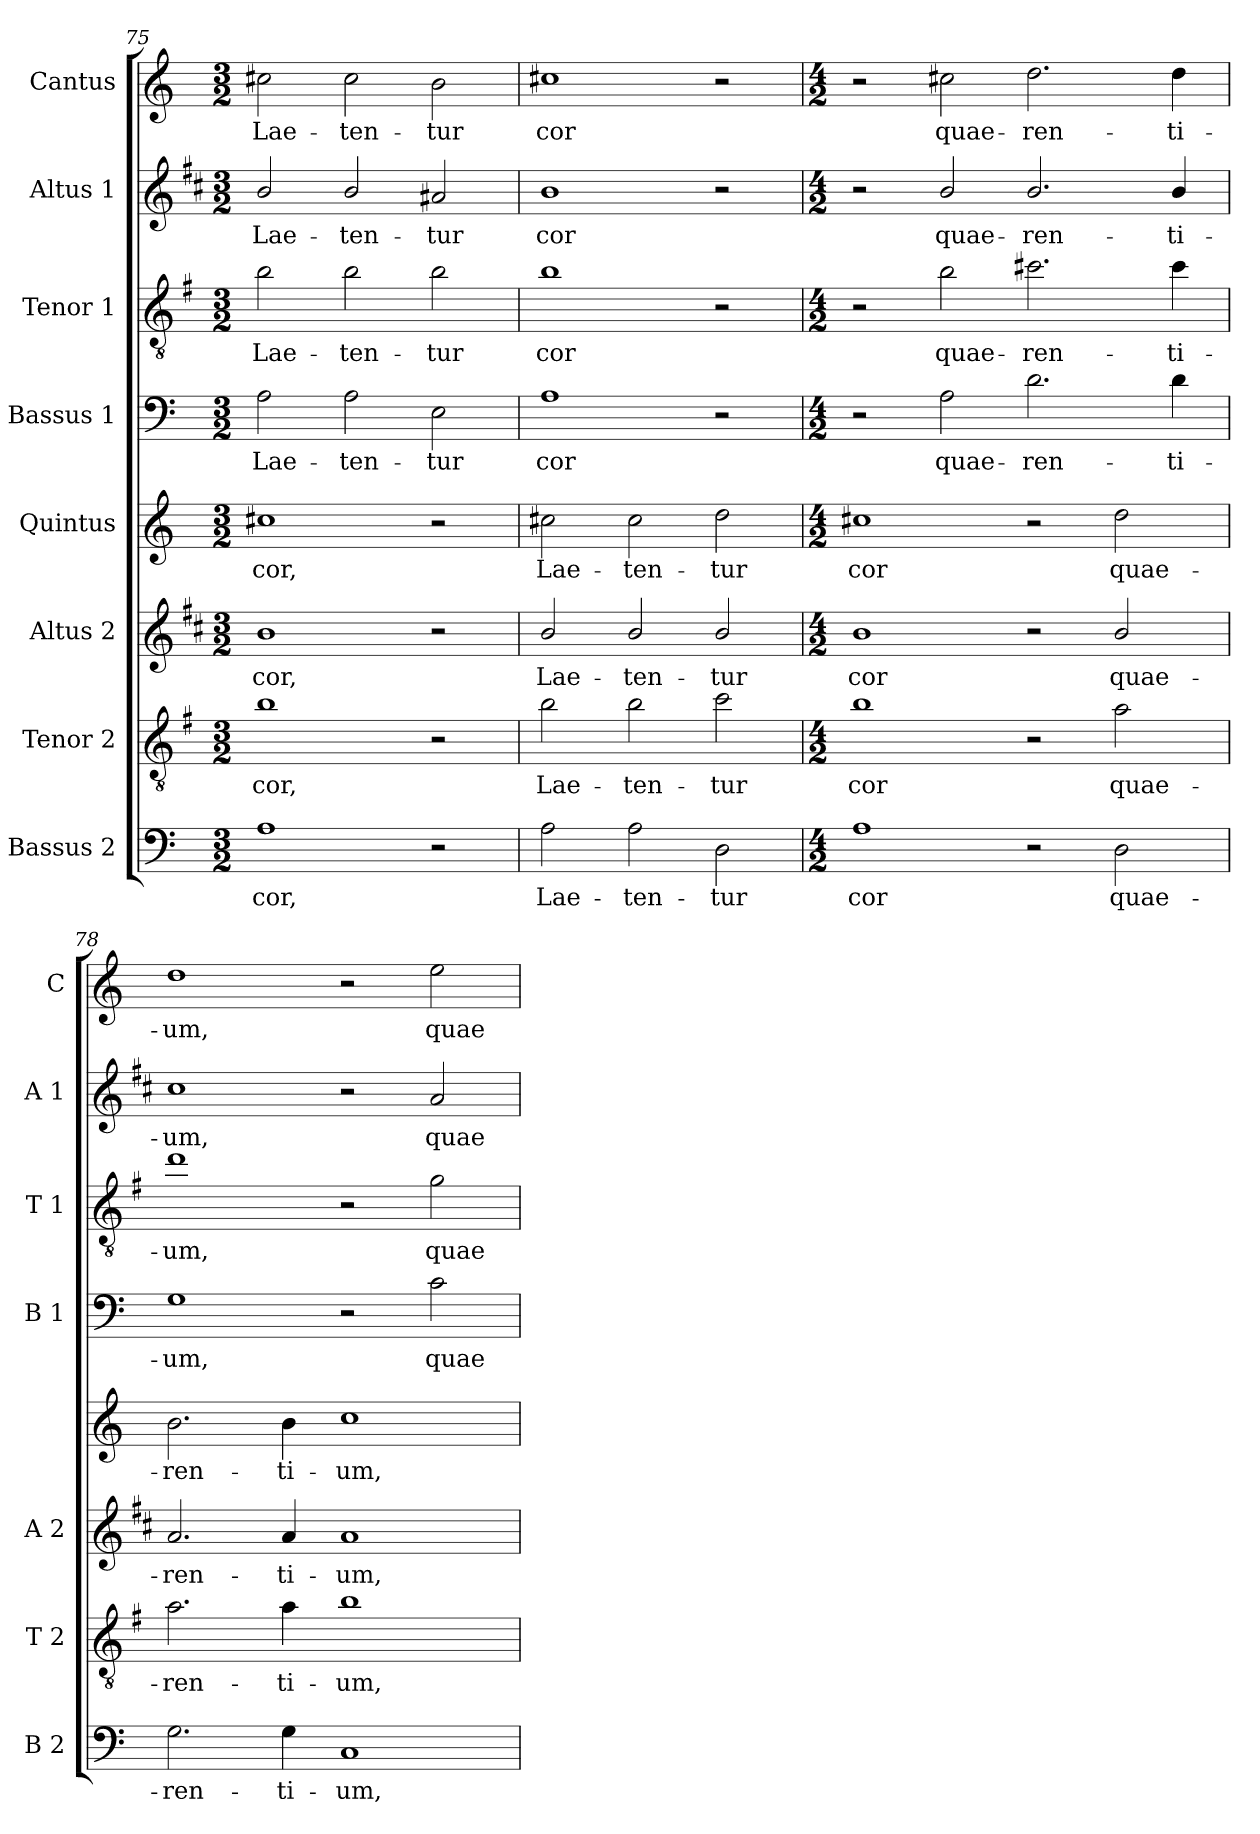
**kern	**text	**kern	**text	**kern	**text	**kern	**text	**kern	**text	**kern	**text	**kern	**text	**kern	**text
*part8	*part8	*part7	*part7	*part6	*part6	*part5	*part5	*part4	*part4	*part3	*part3	*part2	*part2	*part1	*part1
*staff8	*staff8	*staff7	*staff7	*staff6	*staff6	*staff5	*staff5	*staff4	*staff4	*staff3	*staff3	*staff2	*staff2	*staff1	*staff1
*I"Bassus 2	*	*I"Tenor 2	*	*I"Altus 2	*	*I"Quintus	*	*I"Bassus 1	*	*I"Tenor 1	*	*I"Altus 1	*	*I"Cantus	*
*I'B 2	*	*I'T 2	*	*I'A 2	*	*	*	*I'B 1	*	*I'T 1	*	*I'A 1	*	*I'C	*
*clefF4	*	*clefGv2	*	*clefG2	*	*clefG2	*	*clefF4	*	*clefGv2	*	*clefG2	*	*clefG2	*
*	*	*ITrd4c7	*	*ITrd1c2	*	*	*	*	*	*ITrd4c7	*	*ITrd1c2	*	*	*
*k[]	*	*k[]	*	*k[]	*	*k[]	*	*k[]	*	*k[]	*	*k[]	*	*k[]	*
*C:	*	*C:	*	*C:	*	*C:	*	*C:	*	*C:	*	*C:	*	*C:	*
*M3/2	*	*M3/2	*	*M3/2	*	*M3/2	*	*M3/2	*	*M3/2	*	*M3/2	*	*M3/2	*
=75	=75	=75	=75	=75	=75	=75	=75	=75	=75	=75	=75	=75	=75	=75	=75
!	!LO:LY:b	!	!LO:LY:b	!	!LO:LY:b	!	!LO:LY:b	!	!LO:LY:b	!	!LO:LY:b	!	!LO:LY:b	!	!LO:LY:b
1A	cor,	1e	cor,	1a	cor,	1cc#X	cor,	2A\	Lae-	2e\	Lae-	2a/	Lae-	2cc#X\	Lae-
!	!	!	!	!	!	!	!	!	!LO:LY:b	!	!LO:LY:b	!	!LO:LY:b	!	!LO:LY:b
.	.	.	.	.	.	.	.	2A\	-ten-	2e\	-ten-	2a/	-ten-	2cc#\	-ten-
!	!	!	!	!	!	!	!	!	!LO:LY:b	!	!LO:LY:b	!	!LO:LY:b	!	!LO:LY:b
2r	.	2r	.	2r	.	2r	.	2E\	-tur	2e\	-tur	2g#X/	-tur	2b\	-tur
=76	=76	=76	=76	=76	=76	=76	=76	=76	=76	=76	=76	=76	=76	=76	=76
!	!LO:LY:b	!	!LO:LY:b	!	!LO:LY:b	!	!LO:LY:b	!	!LO:LY:b	!	!LO:LY:b	!	!LO:LY:b	!	!LO:LY:b
2A\	Lae-	2e\	Lae-	2a/	Lae-	2cc#X\	Lae-	1A	cor	1e	cor	1a	cor	1cc#X	cor
!	!LO:LY:b	!	!LO:LY:b	!	!LO:LY:b	!	!LO:LY:b	!	!	!	!	!	!	!	!
2A\	-ten-	2e\	-ten-	2a/	-ten-	2cc#\	-ten-	.	.	.	.	.	.	.	.
!	!LO:LY:b	!	!LO:LY:b	!	!LO:LY:b	!	!LO:LY:b	!	!	!	!	!	!	!	!
2D\	-tur	2f\	-tur	2a/	-tur	2dd\	-tur	2r	.	2r	.	2r	.	2r	.
=77	=77	=77	=77	=77	=77	=77	=77	=77	=77	=77	=77	=77	=77	=77	=77
*M4/2	*	*M4/2	*	*M4/2	*	*M4/2	*	*M4/2	*	*M4/2	*	*M4/2	*	*M4/2	*
!	!LO:LY:b	!	!LO:LY:b	!	!LO:LY:b	!	!LO:LY:b	!	!	!	!	!	!	!	!
1A	cor	1e	cor	1a	cor	1cc#X	cor	2r	.	2r	.	2r	.	2r	.
!	!	!	!	!	!	!	!	!	!LO:LY:b	!	!LO:LY:b	!	!LO:LY:b	!	!LO:LY:b
.	.	.	.	.	.	.	.	2A\	quae-	2e\	quae-	2a/	quae-	2cc#X\	quae-
!	!	!	!	!	!	!	!	!	!LO:LY:b	!	!LO:LY:b	!	!LO:LY:b	!	!LO:LY:b
2r	.	2r	.	2r	.	2r	.	2.d\	-ren-	2.f#X\	-ren-	2.a/	-ren-	2.dd\	-ren-
!	!LO:LY:b	!	!LO:LY:b	!	!LO:LY:b	!	!LO:LY:b	!	!	!	!	!	!	!	!
2D\	quae-	2d\	quae-	2a/	quae-	2dd\	quae-	.	.	.	.	.	.	.	.
!	!	!	!	!	!	!	!	!	!LO:LY:b	!	!LO:LY:b	!	!LO:LY:b	!	!LO:LY:b
.	.	.	.	.	.	.	.	4d\	-ti-	4f#\	-ti-	4a/	-ti-	4dd\	-ti-
!!LO:PB:g=z
=78	=78	=78	=78	=78	=78	=78	=78	=78	=78	=78	=78	=78	=78	=78	=78
!	!LO:LY:b	!	!LO:LY:b	!	!LO:LY:b	!	!LO:LY:b	!	!LO:LY:b	!	!LO:LY:b	!	!LO:LY:b	!	!LO:LY:b
2.G\	-ren-	2.d\	-ren-	2.g/	-ren-	2.b\	-ren-	1G	-um,	1g	-um,	1b	-um,	1dd	-um,
!	!LO:LY:b	!	!LO:LY:b	!	!LO:LY:b	!	!LO:LY:b	!	!	!	!	!	!	!	!
4G\	-ti-	4d\	-ti-	4g/	-ti-	4b\	-ti-	.	.	.	.	.	.	.	.
!	!LO:LY:b	!	!LO:LY:b	!	!LO:LY:b	!	!LO:LY:b	!	!	!	!	!	!	!	!
1C	-um,	1e	-um,	1g	-um,	1cc	-um,	2r	.	2r	.	2r	.	2r	.
!	!	!	!	!	!	!	!	!	!LO:LY:b	!	!LO:LY:b	!	!LO:LY:b	!	!LO:LY:b
.	.	.	.	.	.	.	.	2c\	quae-	2c\	quae-	2g/	quae-	2ee\	quae-
=	=	=	=	=	=	=	=	=	=	=	=	=	=	=	=
*-	*-	*-	*-	*-	*-	*-	*-	*-	*-	*-	*-	*-	*-	*-	*-
